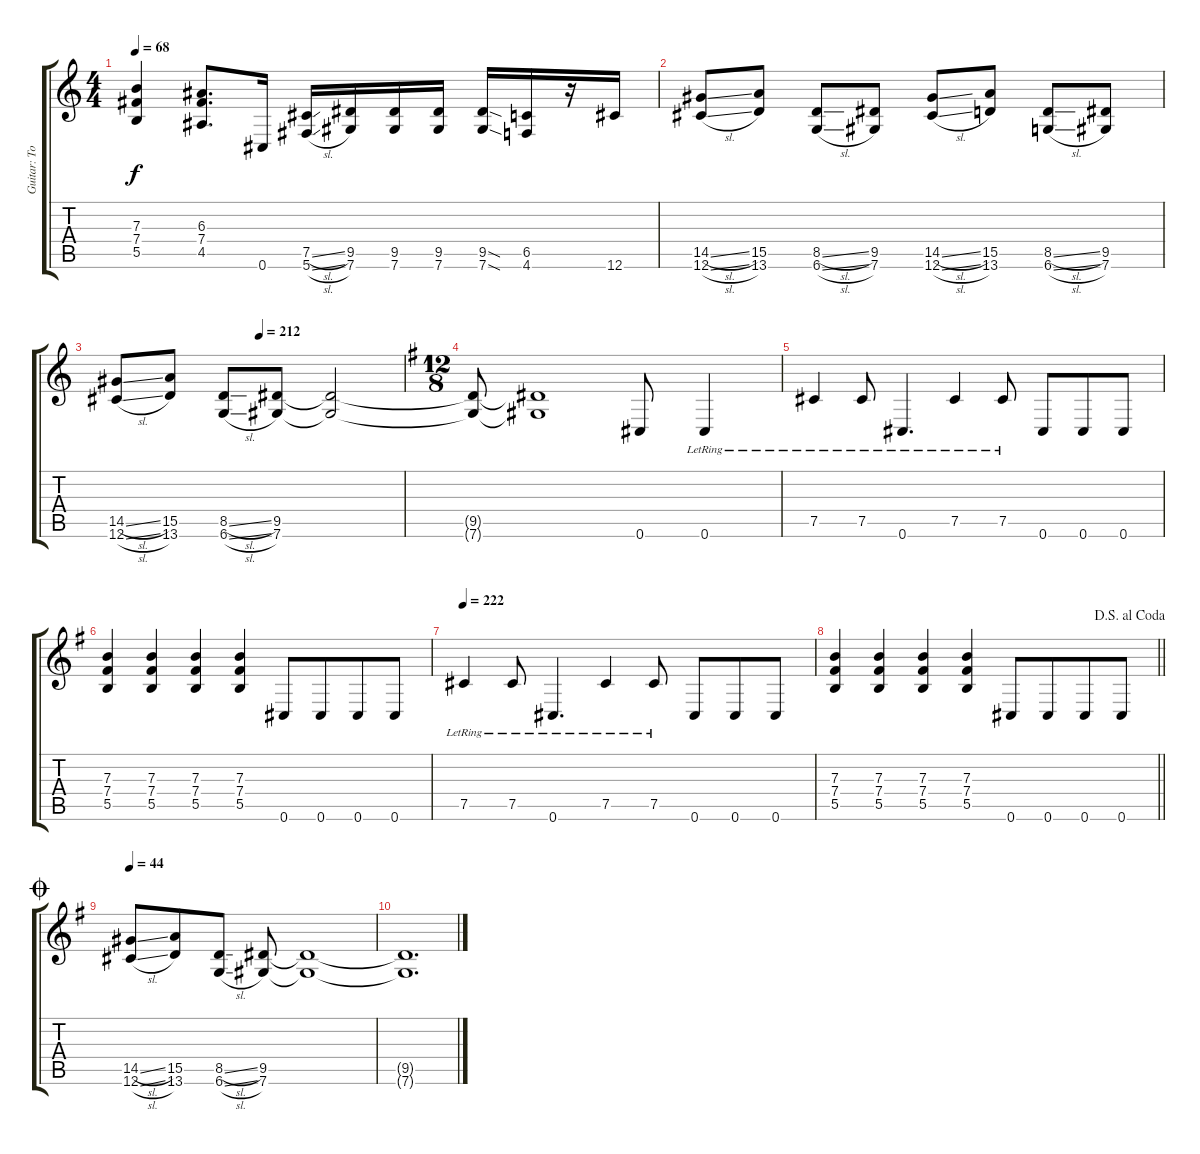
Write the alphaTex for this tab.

\track ("Guitar: Tony" "Guitar: To") {instrument distortionguitar}
\staff {score tabs}
\tuning (Db4 Ab3 E3 B2 Gb2 Db2) {hide}
\ts (4 4)
\tempo 68
\clef g2
\ks c
(7.3 7.4 5.5).4{dy f} (6.3 7.4 4.5).8{d} 0.6.16 (7.5{sl} 5.6{sl}).16 (9.5 7.6).16 (9.5 7.6).16 (9.5 7.6).16 (9.5{sod} 7.6{sod}).16 (6.5 4.6).16 r.16 12.6.16 |
(14.5{sl} 12.6{sl}).8 (15.5 13.6).8 (8.5{sl} 6.6{sl}).8 (9.5 7.6).8 (14.5{sl} 12.6{sl}).8 (15.5 13.6).8 (8.5{sl} 6.6{sl}).8 (9.5 7.6).8 |
\tempo (212 0.5)
(14.5{sl} 12.6{sl}).8 (15.5 13.6).8 (8.5{sl} 6.6{sl}).8 (9.5 7.6).8 (9.5{t} 7.6{t}).2 |
\ts (12 8)
\ks g
(9.5{t} 7.6{t}).8 (9.5{t} 7.6{t}).1 0.6.8 0.6{lr}.4 |
7.5{lr}.4 7.5{lr}.8 0.6{lr}.4{d} 7.5{lr}.4 7.5{lr}.8 0.6.8 0.6.8 0.6.8 |
(7.3 7.4 5.5).4 (7.3 7.4 5.5).4 (7.3 7.4 5.5).4 (7.3 7.4 5.5).4 0.6.8{beam merge} 0.6.8 0.6.8 0.6.8 |
\tempo 222
7.5{lr}.4 7.5{lr}.8 0.6{lr}.4{d} 7.5{lr}.4 7.5{lr}.8 0.6.8 0.6.8 0.6.8 |
\jump dalsegnoalcoda
\barLineRight lightlight
(7.3 7.4 5.5).4 (7.3 7.4 5.5).4 (7.3 7.4 5.5).4 (7.3 7.4 5.5).4 0.6.8{beam merge} 0.6.8 0.6.8 0.6.8 |
\jump coda
\tempo 44
(14.5{sl} 12.6{sl}).8 (15.5 13.6).8 (8.5{sl} 6.6{sl}).8 (9.5 7.6).8 (9.5{t} 7.6{t}).1 |
(9.5{t} 7.6{t}).1{d}
